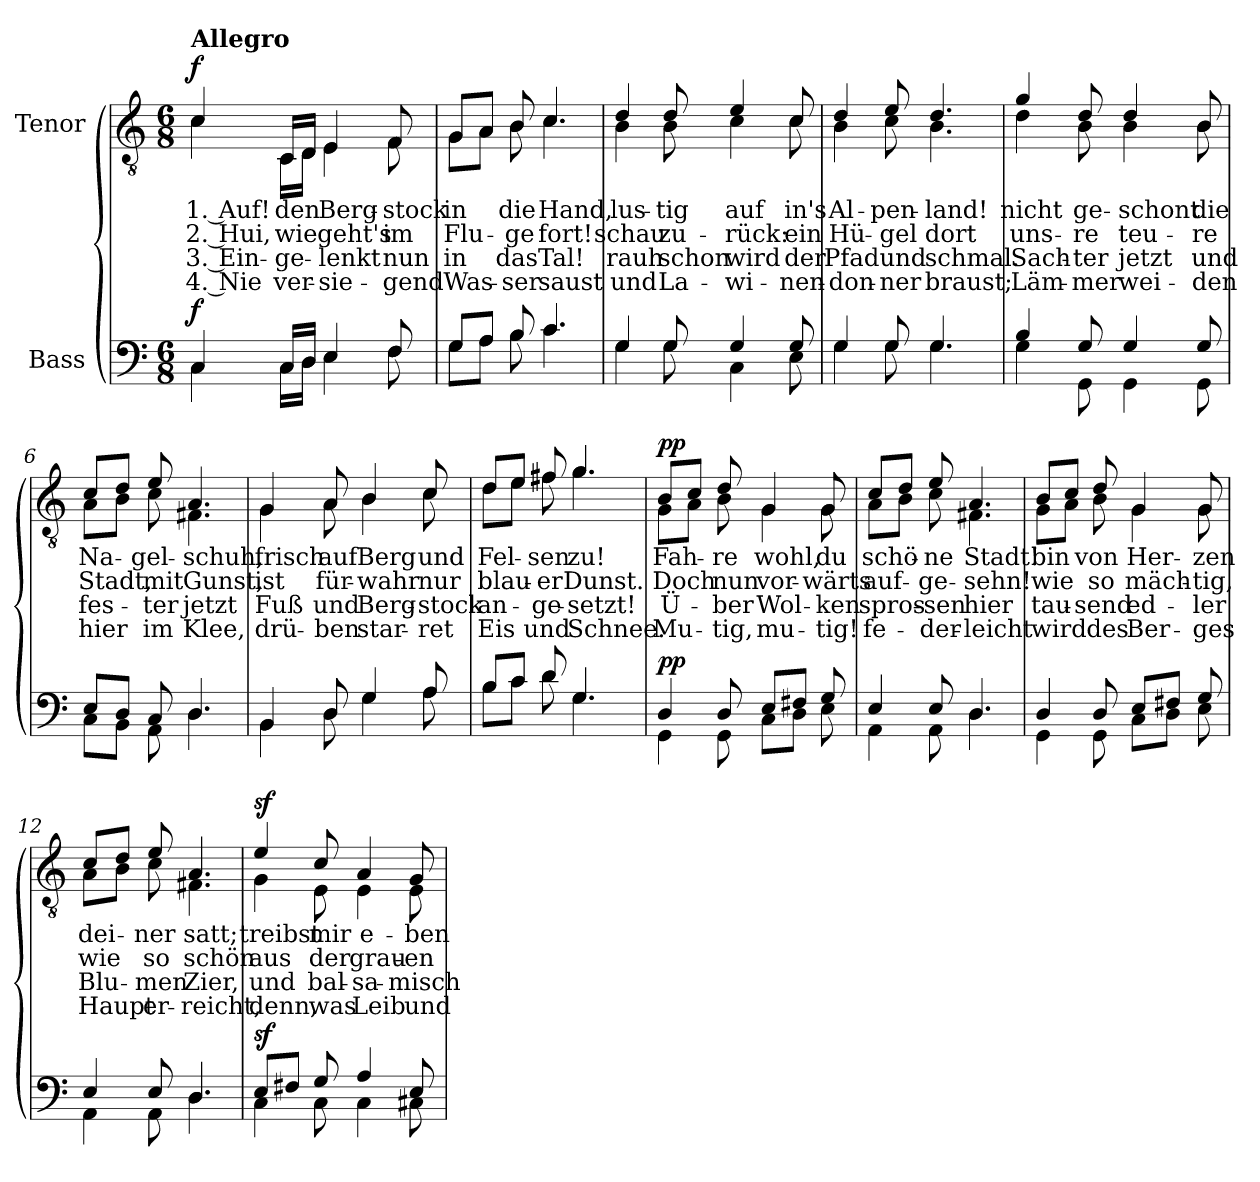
**kern	**dynam	**kern	**text	**text	**text	**text	**dynam
*part2	*part2	*part1	*part1	*part1	*part1	*part1	*part1
*staff2	*staff2	*staff1	*staff1	*staff1	*staff1	*staff1	*staff1
*I"Bass	*	*I"Tenor	*	*	*	*	*
*clefF4	*	*clefGv2	*	*	*	*	*
*k[]	*	*k[]	*	*	*	*	*
*M6/8	*	*M6/8	*	*	*	*	*
=1	=1	=1	=1	=1	=1	=1	=1
*^	*	*^	*	*	*	*	*
!	!	!	!LO:TX:a:B:t=Allegro	!	!	!	!	!	!
!	!	!LO:DY:a	!	!	!	!	!	!	!LO:DY:a
4C/	4C\	f	4c/	4c\	1. Auf!	2. Hui,	3. Ein-	4. Nie	f
16C/LL	16C\LL	.	16C/LL	16C\LL	den	wie	-ge-	ver-	.
16D/JJ	16D\JJ	.	16D/JJ	16D\JJ	.	.	.	.	.
4E/	4E\	.	4E/	4E\	Berg-	geht's	-lenkt	-sie-	.
8F/	8F\	.	8F/	8F\	-stock	im	nun	-gend	.
=2	=2	=2	=2	=2	=2	=2	=2	=2	=2
8G/L	8G\L	.	8G/L	8G\L	in	Flu-	in	Was-	.
8A/J	8A\J	.	8A/J	8A\J	.	.	.	.	.
8B/	8B\	.	8B/	8B\	die	-ge	das	-ser	.
4.c/	4.c\	.	4.c/	4.c\	Hand,	fort!	Tal!	saust	.
=3	=3	=3	=3	=3	=3	=3	=3	=3	=3
4G/	4G\	.	4d/	4B\	lus-	schau	rauh	und	.
8G/	8G\	.	8d/	8B\	-tig	zu-	schon	La-	.
4G/	4C\	.	4e/	4c\	auf	-rück:	wird	-wi-	.
8G/	8E\	.	8c/	8c\	in's	ein	der	-nen-	.
=4	=4	=4	=4	=4	=4	=4	=4	=4	=4
4G/	4G\	.	4d/	4B\	Al-	Hü-	Pfad	-don-	.
8G/	8G\	.	8e/	8c\	-pen-	-gel	und	-ner	.
4.G/	4.G\	.	4.d/	4.B\	-land!	dort	schmal.	braust;	.
!!LO:LB:g=z	!!
=5	=5	=5	=5	=5	=5	=5	=5	=5	=5
4B/	4G\	.	4g/	4d\	nicht	uns-	Sach-	Läm-	.
8G/	8GG\	.	8d/	8B\	ge-	-re	-ter	-mer	.
4G/	4GG\	.	4d/	4B\	-schont	teu-	jetzt	wei-	.
8G/	8GG\	.	8B/	8B\	die	-re	und	-den	.
=6	=6	=6	=6	=6	=6	=6	=6	=6	=6
8E/L	8C\L	.	8c/L	8A\L	Na-	Stadt,	fes-	hier	.
8D/J	8BB\J	.	8d/J	8B\J	.	.	.	.	.
8C/	8AA\	.	8e/	8c\	-gel-	mit	-ter	im	.
4.D/	4.D\	.	4.A/	4.F#X\	-schuh,	Gunst,	jetzt	Klee,	.
=7	=7	=7	=7	=7	=7	=7	=7	=7	=7
4BB/	4BB\	.	4G/	4G\	frisch	ist	Fuß	drü-	.
8D/	8D\	.	8A/	8A\	auf	für-	und	-ben	.
4G/	4G\	.	4B/	4B\	Berg	-wahr	Berg-	star-	.
8A/	8A\	.	8c/	8c\	und	nur	-stock	-ret	.
=8	=8	=8	=8	=8	=8	=8	=8	=8	=8
8B/L	8B\L	.	8d/L	8d\L	Fel-	blau-	an-	Eis	.
8c/J	8c\J	.	8e/J	8e\J	.	.	.	.	.
8d/	8d\	.	8f#X/	8f#\	-sen	-er	-ge-	und	.
4.G/	4.G\	.	4.g/	4.g\	zu!	Dunst.	-setzt!	Schnee.	.
!!LO:LB:g=z	!!
=9	=9	=9	=9	=9	=9	=9	=9	=9	=9
!	!	!LO:DY:a	!	!	!	!	!	!	!LO:DY:a
4D/	4GG\	pp	8B/L	8G\L	Fah-	Doch	Ü-	Mu-	pp
.	.	.	8c/J	8A\J	.	.	.	.	.
8D/	8GG\	.	8d/	8B\	-re	nun	-ber	-tig,	.
8E/L	8C\L	.	4G/	4G\	wohl,	vor-	Wol-	mu-	.
8F#X/J	8D\J	.	.	.	.	.	.	.	.
8G/	8E\	.	8G/	8G\	du	-wärts	-ken	-tig!	.
=10	=10	=10	=10	=10	=10	=10	=10	=10	=10
4E/	4AA\	.	8c/L	8A\L	schö-	auf-	spros-	fe-	.
.	.	.	8d/J	8B\J	.	.	.	.	.
8E/	8AA\	.	8e/	8c\	-ne	-ge-	-sen	-der-	.
4.D/	4.D\	.	4.A/	4.F#X\	Stadt!	-sehn!	hier	-leicht	.
=11	=11	=11	=11	=11	=11	=11	=11	=11	=11
4D/	4GG\	.	8B/L	8G\L	bin	wie	tau-	wird	.
.	.	.	8c/J	8A\J	.	.	.	.	.
8D/	8GG\	.	8d/	8B\	von	so	-send	des	.
8E/L	8C\L	.	4G/	4G\	Her-	mäch-	ed-	Ber-	.
8F#X/J	8D\J	.	.	.	.	.	.	.	.
8G/	8E\	.	8G/	8G\	-zen	-tig,	-ler	-ges	.
=12	=12	=12	=12	=12	=12	=12	=12	=12	=12
4E/	4AA\	.	8c/L	8A\L	dei-	wie	Blu-	Haupt	.
.	.	.	8d/J	8B\J	.	.	.	.	.
8E/	8AA\	.	8e/	8c\	-ner	so	-men	er-	.
4.D/	4.D\	.	4.A/	4.F#X\	satt;	schön	Zier,	-reicht,	.
!!LO:PB:g=z	!!
=13	=13	=13	=13	=13	=13	=13	=13	=13	=13
!	!	!LO:DY:a	!	!	!	!	!	!	!LO:DY:a
8E/L	4C\	sf	4e/	4G\	treibst	aus	und	denn,	sf
8F#X/J	.	.	.	.	.	.	.	.	.
8G/	8C\	.	8c/	8E\	mir	der	bal-	was	.
4A/	4C\	.	4A/	4E\	e-	grau-	-sa-	Leib	.
8E/	8C#X\	.	8G/	8E\	-ben	-en	-misch	und	.
*v	*v	*	*	*	*	*	*	*	*
*	*	*v	*v	*	*	*	*	*
=	=	=	=	=	=	=	=
*-	*-	*-	*-	*-	*-	*-	*-
